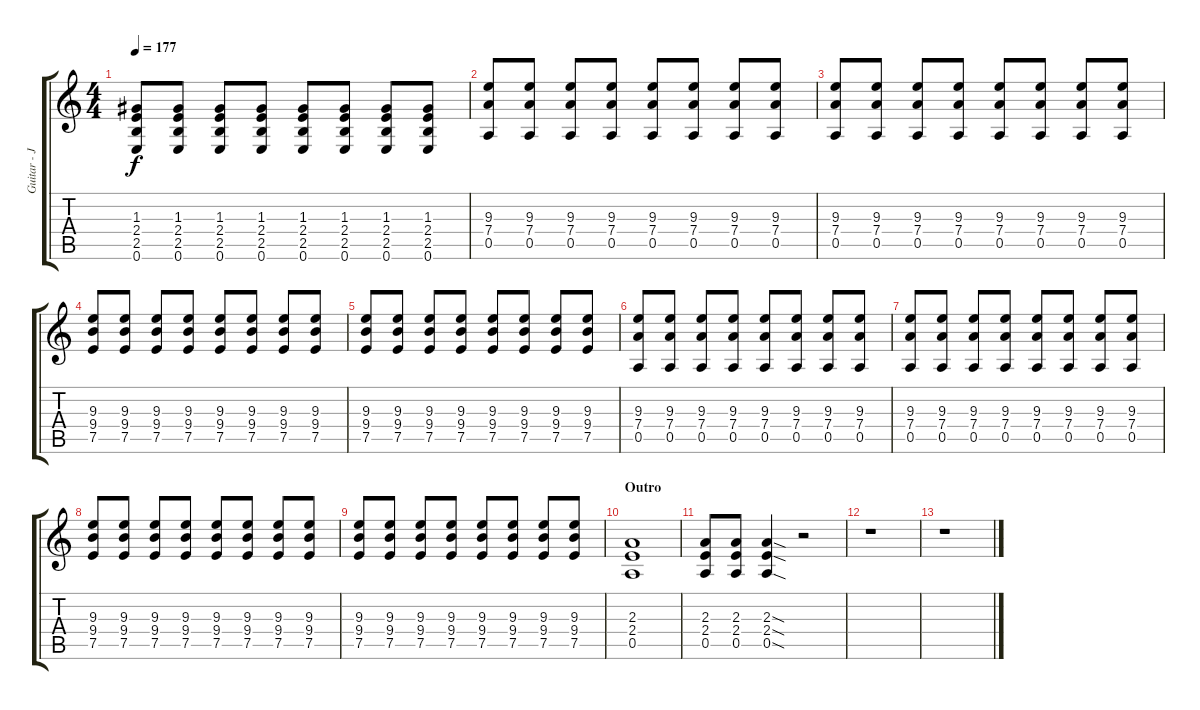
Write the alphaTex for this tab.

\track ("Guitar - Justyn Pilbrow" "Guitar - J") {instrument distortionguitar}
\staff {score tabs}
\tuning (E4 B3 G3 D3 A2 E2) {hide}
\ts (4 4)
\tempo 177
\clef g2
\ks c
(1.3 2.4 2.5 0.6).8{dy f} (1.3 2.4 2.5 0.6).8 (1.3 2.4 2.5 0.6).8 (1.3 2.4 2.5 0.6).8 (1.3 2.4 2.5 0.6).8 (1.3 2.4 2.5 0.6).8 (1.3 2.4 2.5 0.6).8 (1.3 2.4 2.5 0.6).8 |
(9.3 7.4 0.5).8 (9.3 7.4 0.5).8 (9.3 7.4 0.5).8 (9.3 7.4 0.5).8 (9.3 7.4 0.5).8 (9.3 7.4 0.5).8 (9.3 7.4 0.5).8 (9.3 7.4 0.5).8 |
(9.3 7.4 0.5).8 (9.3 7.4 0.5).8 (9.3 7.4 0.5).8 (9.3 7.4 0.5).8 (9.3 7.4 0.5).8 (9.3 7.4 0.5).8 (9.3 7.4 0.5).8 (9.3 7.4 0.5).8 |
(9.3 9.4 7.5).8 (9.3 9.4 7.5).8 (9.3 9.4 7.5).8 (9.3 9.4 7.5).8 (9.3 9.4 7.5).8 (9.3 9.4 7.5).8 (9.3 9.4 7.5).8 (9.3 9.4 7.5).8 |
(9.3 9.4 7.5).8 (9.3 9.4 7.5).8 (9.3 9.4 7.5).8 (9.3 9.4 7.5).8 (9.3 9.4 7.5).8 (9.3 9.4 7.5).8 (9.3 9.4 7.5).8 (9.3 9.4 7.5).8 |
(9.3 7.4 0.5).8 (9.3 7.4 0.5).8 (9.3 7.4 0.5).8 (9.3 7.4 0.5).8 (9.3 7.4 0.5).8 (9.3 7.4 0.5).8 (9.3 7.4 0.5).8 (9.3 7.4 0.5).8 |
(9.3 7.4 0.5).8 (9.3 7.4 0.5).8 (9.3 7.4 0.5).8 (9.3 7.4 0.5).8 (9.3 7.4 0.5).8 (9.3 7.4 0.5).8 (9.3 7.4 0.5).8 (9.3 7.4 0.5).8 |
(9.3 9.4 7.5).8 (9.3 9.4 7.5).8 (9.3 9.4 7.5).8 (9.3 9.4 7.5).8 (9.3 9.4 7.5).8 (9.3 9.4 7.5).8 (9.3 9.4 7.5).8 (9.3 9.4 7.5).8 |
(9.3 9.4 7.5).8 (9.3 9.4 7.5).8 (9.3 9.4 7.5).8 (9.3 9.4 7.5).8 (9.3 9.4 7.5).8 (9.3 9.4 7.5).8 (9.3 9.4 7.5).8 (9.3 9.4 7.5).8 |
\section ("" "Outro")
(2.3 2.4 0.5).1 |
(2.3 2.4 0.5).8 (2.3 2.4 0.5).8 (2.3{sod} 2.4{sod} 0.5{sod}).4 r.2 |
r.1 |
r.1
